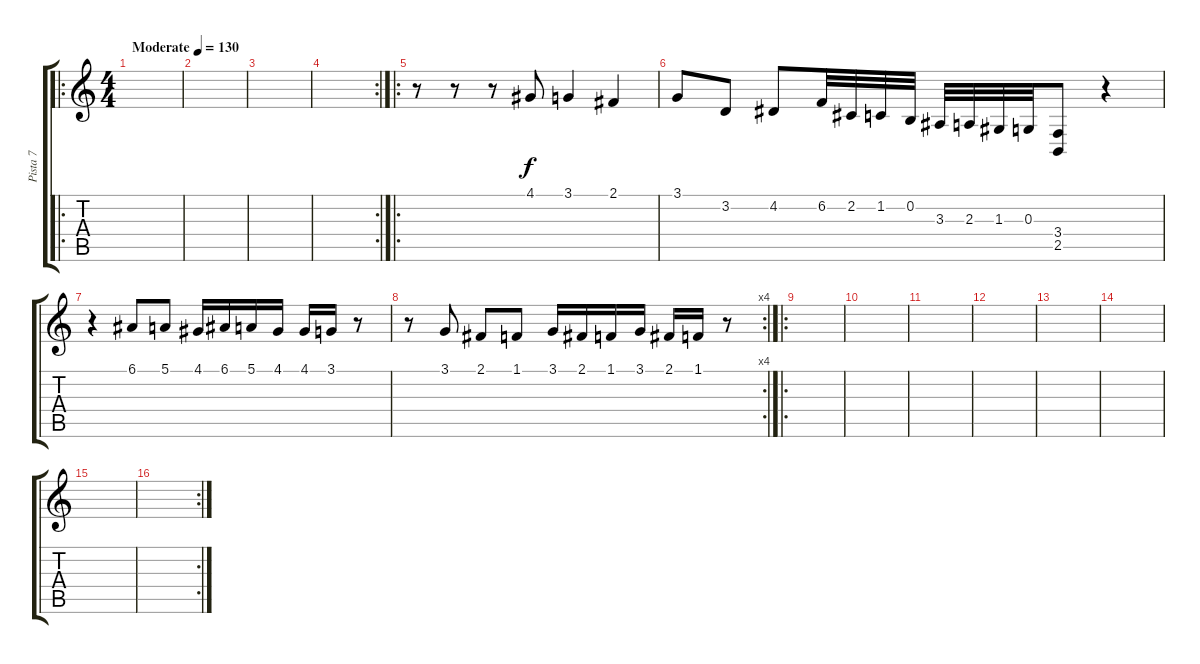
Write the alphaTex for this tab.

\track ("Pista 7" "Pista 7") {instrument choiraahs}
\staff {score tabs}
\tuning (E4 B3 G3 D3 A2 E2) {hide}
\ro
\ts (4 4)
\tempo (130 "Moderate")
\clef g2
\ks c
|
|
|
\rc 2
|
\ro
r.8 r.8 r.8 4.1.8 3.1.4 2.1.4 |
3.1.8 3.2.8 4.2.8 6.2.32 2.2.32 1.2.32 0.2.32 3.3.32 2.3.32 1.3.32 0.3.32 (3.4 2.5).8 r.4 |
r.4 6.1.8 5.1.8 4.1.16 6.1.16 5.1.16 4.1.16 4.1.16 3.1.16 r.8 |
\rc 4
r.8 3.1.8 2.1.8 1.1.8 3.1.16 2.1.16 1.1.16 3.1.16 2.1.16 1.1.16 r.8 |
\ro
|
|
|
|
|
|
|
\rc 2
